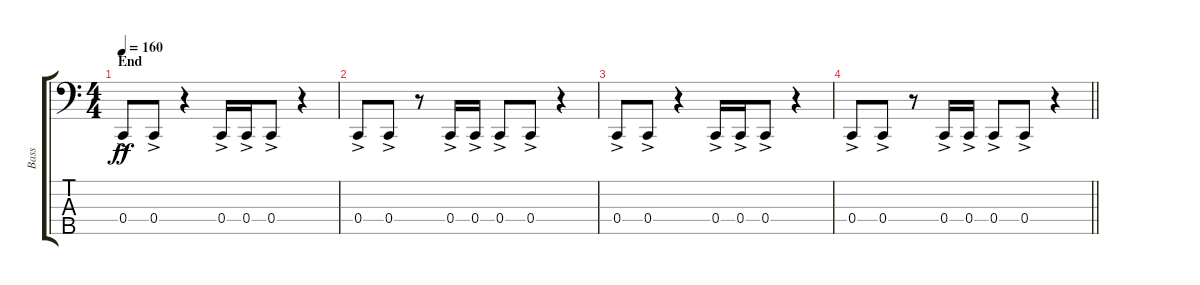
\track ("Bass" "Bass") {instrument electricbassfinger}
\staff {score tabs}
\tuning (Eb2 Bb1 F1 C1 G0) {hide}
\ts (4 4)
\section ("" "End")
\tempo 160
\clef f4
\ks c
0.4{ac}.8{dy ff} 0.4{ac}.8 r.4 0.4{ac}.16 0.4{ac}.16 0.4{ac}.8 r.4 |
0.4{ac}.8 0.4{ac}.8 r.8 0.4{ac}.16 0.4{ac}.16 0.4{ac}.8 0.4{ac}.8 r.4 |
0.4{ac}.8 0.4{ac}.8 r.4 0.4{ac}.16 0.4{ac}.16 0.4{ac}.8 r.4 |
\barLineRight lightlight
0.4{ac}.8 0.4{ac}.8 r.8 0.4{ac}.16 0.4{ac}.16 0.4{ac}.8 0.4{ac}.8 r.4
